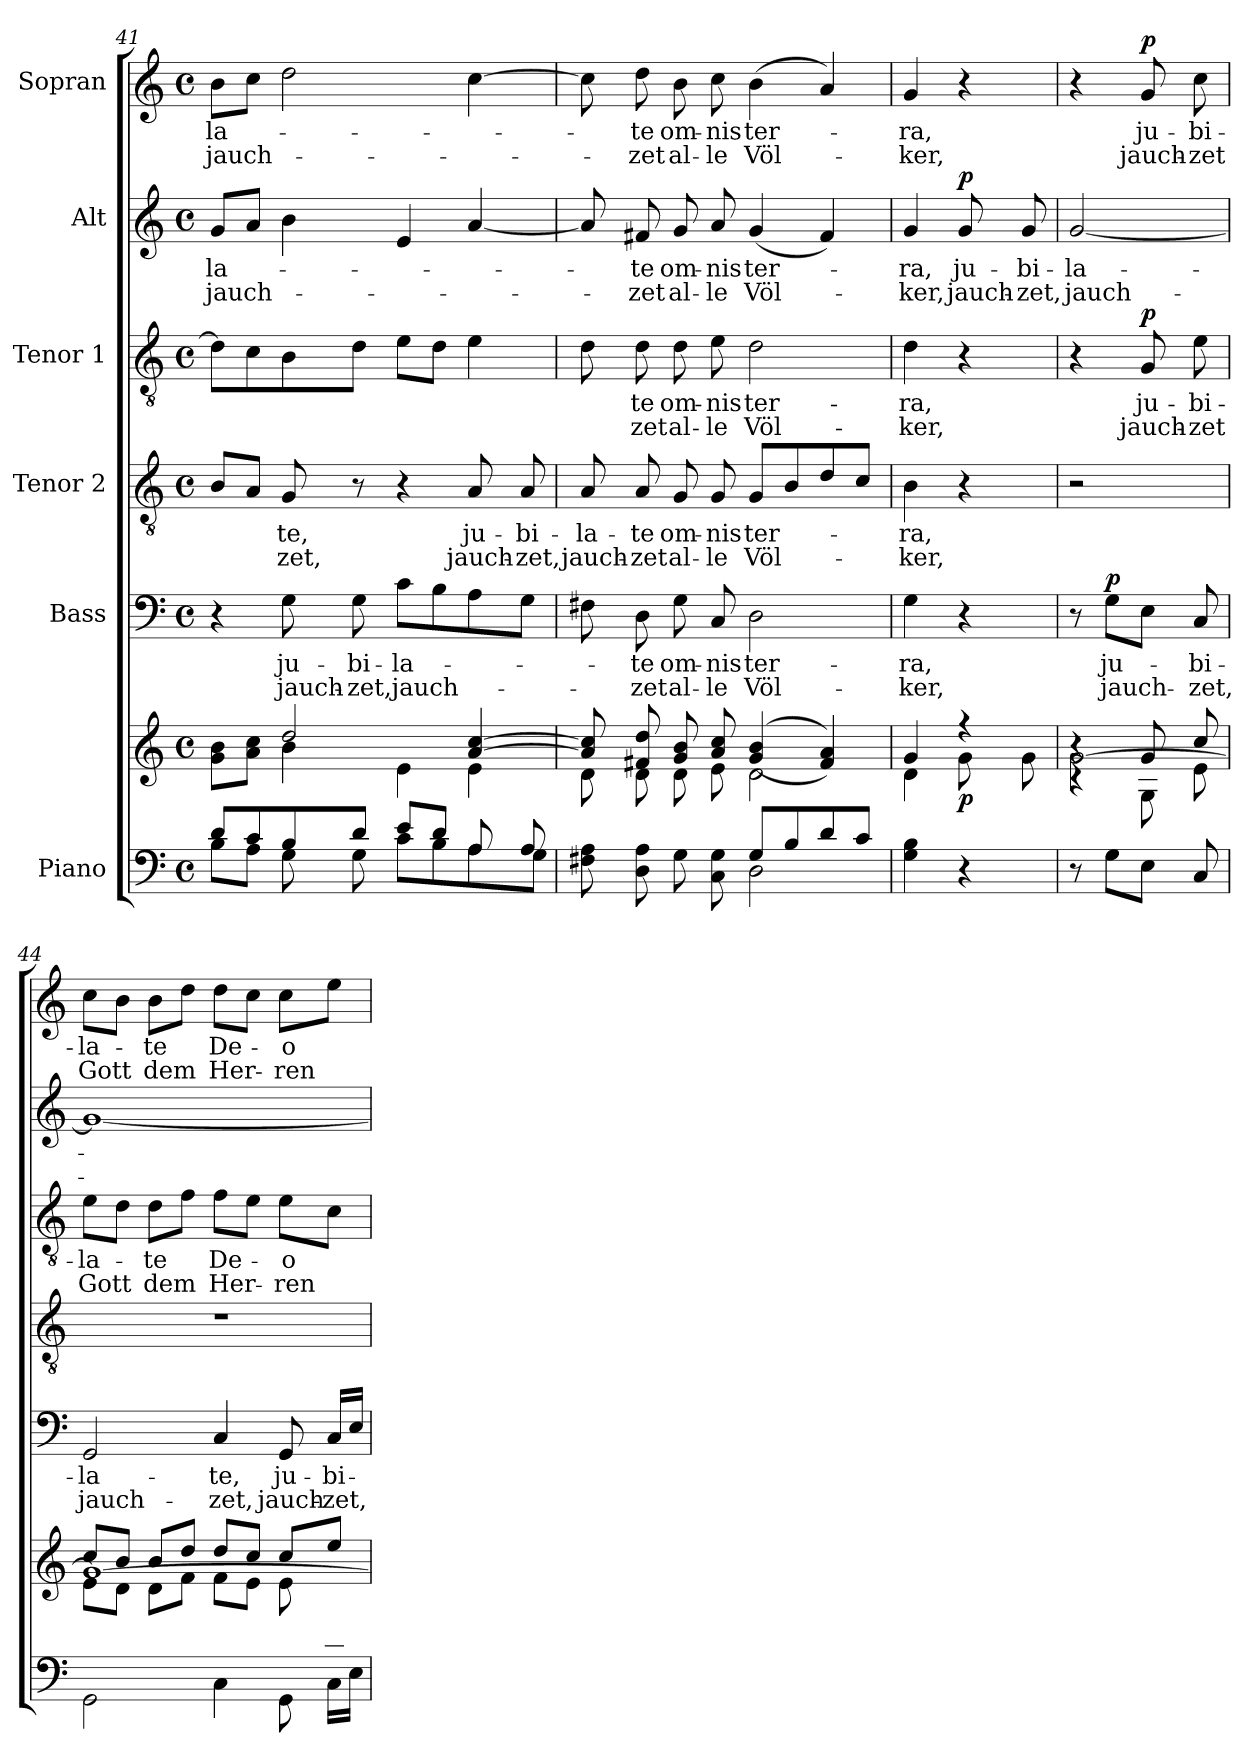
**kern	**kern	**dynam	**kern	**text	**text	**dynam	**kern	**text	**text	**kern	**text	**text	**dynam	**kern	**text	**text	**dynam	**kern	**text	**text	**dynam
*part6	*part6	*part6	*part5	*part5	*part5	*part5	*part4	*part4	*part4	*part3	*part3	*part3	*part3	*part2	*part2	*part2	*part2	*part1	*part1	*part1	*part1
*staff7	*staff6	*staff6/7	*staff5	*staff5	*staff5	*staff5	*staff4	*staff4	*staff4	*staff3	*staff3	*staff3	*staff3	*staff2	*staff2	*staff2	*staff2	*staff1	*staff1	*staff1	*staff1
*I"Piano	*	*	*I"Bass	*	*	*	*I"Tenor 2	*	*	*I"Tenor 1	*	*	*	*I"Alt	*	*	*	*I"Sopran	*	*	*
*clefF4	*clefG2	*	*clefF4	*	*	*	*clefGv2	*	*	*clefGv2	*	*	*	*clefG2	*	*	*	*clefG2	*	*	*
*k[]	*k[]	*	*k[]	*	*	*	*k[]	*	*	*k[]	*	*	*	*k[]	*	*	*	*k[]	*	*	*
*M4/4	*M4/4	*	*M4/4	*	*	*	*M4/4	*	*	*M4/4	*	*	*	*M4/4	*	*	*	*M4/4	*	*	*
*met(c)	*met(c)	*	*met(c)	*	*	*	*met(c)	*	*	*met(c)	*	*	*	*met(c)	*	*	*	*met(c)	*	*	*
=41	=41	=41	=41	=41	=41	=41	=41	=41	=41	=41	=41	=41	=41	=41	=41	=41	=41	=41	=41	=41	=41
*^	*^	*	*	*	*	*	*	*	*	*	*	*	*	*	*	*	*	*	*	*	*
!	!	!	!	!	!	!	!	!	!	!	!	!	!	!	!	!	!LO:LY:b	!LO:LY:b	!	!	!LO:LY:b	!LO:LY:b	!
8d/L	8B\L	8g\ 8b\L	4ryy	.	4r	.	.	.	8B/L	.	.	8d\L]	.	.	.	8g/L	-la-	jauch-	.	8b\L	-la-	jauch-	.
8c/	8A\J	8a\ 8cc\J	.	.	.	.	.	.	8A/J	.	.	8c\	.	.	.	8a/J	.	.	.	8cc\J	.	.	.
!	!	!	!	!	!	!LO:LY:b	!LO:LY:b	!	!	!LO:LY:b	!LO:LY:b	!	!	!	!	!	!	!	!	!	!	!	!
8B/	8G\	2dd/	4b\	.	8G\	ju-	jauch-	.	8G/	-te,	-zet,	8B\	.	.	.	4b\	.	.	.	2dd\	.	.	.
!	!	!	!	!	!	!LO:LY:b	!LO:LY:b	!	!	!	!	!	!	!	!	!	!	!	!	!	!	!	!
8d/J	8G\	.	.	.	8G\	-bi-	-zet,	.	8r	.	.	8d\J	.	.	.	.	.	.	.	.	.	.	.
!	!	!	!	!	!	!LO:LY:b	!LO:LY:b	!	!	!	!	!	!	!	!	!	!	!	!	!	!	!	!
8e/L	8c\L	.	4e\	.	8c\L	-la-	jauch-	.	4r	.	.	8e\L	.	.	.	4e/	.	.	.	.	.	.	.
8d/J	8B\	.	.	.	8B\	.	.	.	.	.	.	8d\J	.	.	.	.	.	.	.	.	.	.	.
!	!	!	!	!	!	!	!	!	!	!LO:LY:b	!LO:LY:b	!	!	!	!	!	!	!	!	!	!	!	!
8A/	8A\	[4a/ [4cc/	4e\	.	8A\	.	.	.	8A/	ju-	jauch-	4e\	.	.	.	[4a/	.	.	.	[4cc\	.	.	.
!	!	!	!	!	!	!	!	!	!	!LO:LY:b	!LO:LY:b	!	!	!	!	!	!	!	!	!	!	!	!
8A/	8G\J	.	.	.	8G\J	.	.	.	8A/	-bi-	-zet,	.	.	.	.	.	.	.	.	.	.	.	.
=42	=42	=42	=42	=42	=42	=42	=42	=42	=42	=42	=42	=42	=42	=42	=42	=42	=42	=42	=42	=42	=42	=42	=42
!	!	!	!	!	!	!	!	!	!	!LO:LY:b	!LO:LY:b	!	!	!	!	!	!	!	!	!	!	!	!
8F#X\ 8A\	2ryy	8a/] 8cc/]	8d\	.	8F#X\	.	.	.	8A/	-la-	jauch-	8d\	.	.	.	8a/]	.	.	.	8cc\]	.	.	.
!	!	!	!	!	!	!LO:LY:b	!LO:LY:b	!	!	!LO:LY:b	!LO:LY:b	!	!LO:LY:b	!LO:LY:b	!	!	!LO:LY:b	!LO:LY:b	!	!	!LO:LY:b	!LO:LY:b	!
8D\ 8A\	.	8f#X/ 8dd/	8d\	.	8D\	-te	-zet	.	8A/	-te	-zet	8d\	-te	-zet	.	8f#X/	-te	-zet	.	8dd\	-te	-zet	.
!	!	!	!	!	!	!LO:LY:b	!LO:LY:b	!	!	!LO:LY:b	!LO:LY:b	!	!LO:LY:b	!LO:LY:b	!	!	!LO:LY:b	!LO:LY:b	!	!	!LO:LY:b	!LO:LY:b	!
8G\	.	8g/ 8b/	8d\	.	8G\	om-	al-	.	8G/	om-	al-	8d\	-om-	al-	.	8g/	om-	al-	.	8b\	om-	al-	.
!	!	!	!	!	!	!LO:LY:b	!LO:LY:b	!	!	!LO:LY:b	!LO:LY:b	!	!LO:LY:b	!LO:LY:b	!	!	!LO:LY:b	!LO:LY:b	!	!	!LO:LY:b	!LO:LY:b	!
8C\ 8G\	.	8a/ 8cc/	8e\	.	8C/	-nis	-le	.	8G/	-nis	-le	8e\	-nis	-le	.	8a/	-nis	-le	.	8cc\	-nis	-le	.
!	!	!	!	!	!	!LO:LY:b	!LO:LY:b	!	!	!LO:LY:b	!LO:LY:b	!	!LO:LY:b	!LO:LY:b	!	!	!LO:LY:b	!LO:LY:b	!	!	!LO:LY:b	!LO:LY:b	!
8G/L	2D\	((4g/ 4b/	2d\	.	2D\	ter-	Völ-	.	8G/L	ter-	Völ-	2d\	ter-	Völ-	.	(4g/	ter-	Völ-	.	(4b\	ter-	Völ-	.
8B/	.	.	.	.	.	.	.	.	8B/	.	.	.	.	.	.	.	.	.	.	.	.	.	.
8d/	.	4f#/ 4a/))	.	.	.	.	.	.	8d/	.	.	.	.	.	.	4f#/)	.	.	.	4a/)	.	.	.
8c/J	.	.	.	.	.	.	.	.	8c/J	.	.	.	.	.	.	.	.	.	.	.	.	.	.
*v	*v	*	*	*	*	*	*	*	*	*	*	*	*	*	*	*	*	*	*	*	*	*	*
=43	=43	=43	=43	=43	=43	=43	=43	=43	=43	=43	=43	=43	=43	=43	=43	=43	=43	=43	=43	=43	=43	=43
!	!	!	!	!	!LO:LY:b	!LO:LY:b	!	!	!LO:LY:b	!LO:LY:b	!	!LO:LY:b	!LO:LY:b	!	!	!LO:LY:b	!LO:LY:b	!	!	!LO:LY:b	!LO:LY:b	!
4G\ 4B\	4g/	4d\	.	4G\	-ra,	-ker,	.	4B\	-ra,	-ker,	4d\	-ra,	-ker,	.	4g/	-ra,	-ker,	.	4g/	-ra,	-ker,	.
!	!	!	!LO:DY:b	!	!	!	!	!	!	!	!	!	!	!	!	!LO:LY:b	!LO:LY:b	!LO:DY:a	!	!	!	!
4r	4r	8g\	p	4r	.	.	.	4r	.	.	4r	.	.	.	8g/	ju-	jauch-	p	4r	.	.	.
!	!	!	!	!	!	!	!	!	!	!	!	!	!	!	!	!LO:LY:b	!LO:LY:b	!	!	!	!	!
.	.	8g\	.	.	.	.	.	.	.	.	.	.	.	.	8g/	-bi-	-zet,	.	.	.	.	.
!!LO:LB:g=z
=43X1	=43X1	=43X1	=43X1	=43X1	=43X1	=43X1	=43X1	=43X1	=43X1	=43X1	=43X1	=43X1	=43X1	=43X1	=43X1	=43X1	=43X1	=43X1	=43X1	=43X1	=43X1	=43X1
*	*	*^	*	*	*	*	*	*	*	*	*	*	*	*	*	*	*	*	*	*	*	*
!	!	!	!	!	!	!	!	!	!	!	!	!	!	!	!	!	!LO:LY:b	!LO:LY:b	!	!	!	!	!
8r	4r	4rc	[2g\	.	8r	.	.	.	2r	.	.	4r	.	.	.	[2g/	-la-	jauch-	.	4r	.	.	.
!	!	!	!	!	!	!LO:LY:b	!LO:LY:b	!LO:DY:a	!	!	!	!	!	!	!	!	!	!	!	!	!	!	!
8G\L	.	.	.	.	8G\L	ju-	jauch-	p	.	.	.	.	.	.	.	.	.	.	.	.	.	.	.
!	!	!	!	!	!	!	!	!	!	!	!	!	!LO:LY:b	!LO:LY:b	!LO:DY:a	!	!	!	!	!	!LO:LY:b	!LO:LY:b	!LO:DY:a
8E\J	8g/	8G\	.	.	8E\J	.	.	.	.	.	.	8G/	ju-	jauch-	p	.	.	.	.	8g/	ju-	jauch-	p
!	!	!	!	!	!	!LO:LY:b	!LO:LY:b	!	!	!	!	!	!LO:LY:b	!LO:LY:b	!	!	!	!	!	!	!LO:LY:b	!LO:LY:b	!
8C/	8cc/	8e\	.	.	8C/	-bi-	-zet,	.	.	.	.	8e\	-bi-	-zet	.	.	.	.	.	8cc\	-bi-	-zet	.
=44	=44	=44	=44	=44	=44	=44	=44	=44	=44	=44	=44	=44	=44	=44	=44	=44	=44	=44	=44	=44	=44	=44	=44
*^	*	*	*	*	*	*	*	*	*	*	*	*	*	*	*	*	*	*	*	*	*	*	*
!	!	!	!	!	!	!	!LO:LY:b	!LO:LY:b	!	!	!	!	!	!LO:LY:b	!LO:LY:b	!	!	!	!	!	!	!LO:LY:b	!LO:LY:b	!
2..ryy	2GG\	8cc/L	8e\L	1g_	.	2GG/	-la-	jauch-	.	1r	.	.	8e\L	-la-	Gott	.	1g_	.	.	.	8cc\L	-la-	Gott	.
.	.	8b/J	8d\J	.	.	.	.	.	.	.	.	.	8d\J	.	.	.	.	.	.	.	8b\J	.	.	.
!	!	!	!	!	!	!	!	!	!	!	!	!	!	!LO:LY:b	!LO:LY:b	!	!	!	!	!	!	!LO:LY:b	!LO:LY:b	!
.	.	8b/L	8d\L	.	.	.	.	.	.	.	.	.	8d\L	-te	dem	.	.	.	.	.	8b\L	-te	dem	.
.	.	8dd/J	8f\J	.	.	.	.	.	.	.	.	.	8f\J	.	.	.	.	.	.	.	8dd\J	.	.	.
!	!	!	!	!	!	!	!LO:LY:b	!LO:LY:b	!	!	!	!	!	!LO:LY:b	!LO:LY:b	!	!	!	!	!	!	!LO:LY:b	!LO:LY:b	!
.	4C\	8dd/L	8f\L	.	.	4C/	-te,	-zet,	.	.	.	.	8f\L	De-	Her-	.	.	.	.	.	8dd\L	De-	Her-	.
.	.	8cc/J	8e\J	.	.	.	.	.	.	.	.	.	8e\J	.	.	.	.	.	.	.	8cc\J	.	.	.
!	!	!	!	!	!	!	!LO:LY:b	!LO:LY:b	!	!	!	!	!	!LO:LY:b	!LO:LY:b	!	!	!	!	!	!	!LO:LY:b	!LO:LY:b	!
.	8GG\	8cc/L	8e\L	.	.	8GG/	ju-	jauch-	.	.	.	.	8e\L	-o	-ren	.	.	.	.	.	8cc\L	-o	-ren	.
!	!	!	!	!	!	!	!LO:LY:b	!LO:LY:b	!	!	!	!	!	!	!	!	!	!	!	!	!	!	!	!
8c/J	16C\LL	8ee/J	8ryy	.	.	16C/LL	-bi-	-zet,	.	.	.	.	8c\J	.	.	.	.	.	.	.	8ee\J	.	.	.
.	16E\JJ	.	.	.	.	16E/JJ	.	.	.	.	.	.	.	.	.	.	.	.	.	.	.	.	.	.
*v	*v	*	*	*	*	*	*	*	*	*	*	*	*	*	*	*	*	*	*	*	*	*	*	*
*	*v	*v	*v	*	*	*	*	*	*	*	*	*	*	*	*	*	*	*	*	*	*	*	*
=	=	=	=	=	=	=	=	=	=	=	=	=	=	=	=	=	=	=	=	=	=
*-	*-	*-	*-	*-	*-	*-	*-	*-	*-	*-	*-	*-	*-	*-	*-	*-	*-	*-	*-	*-	*-
